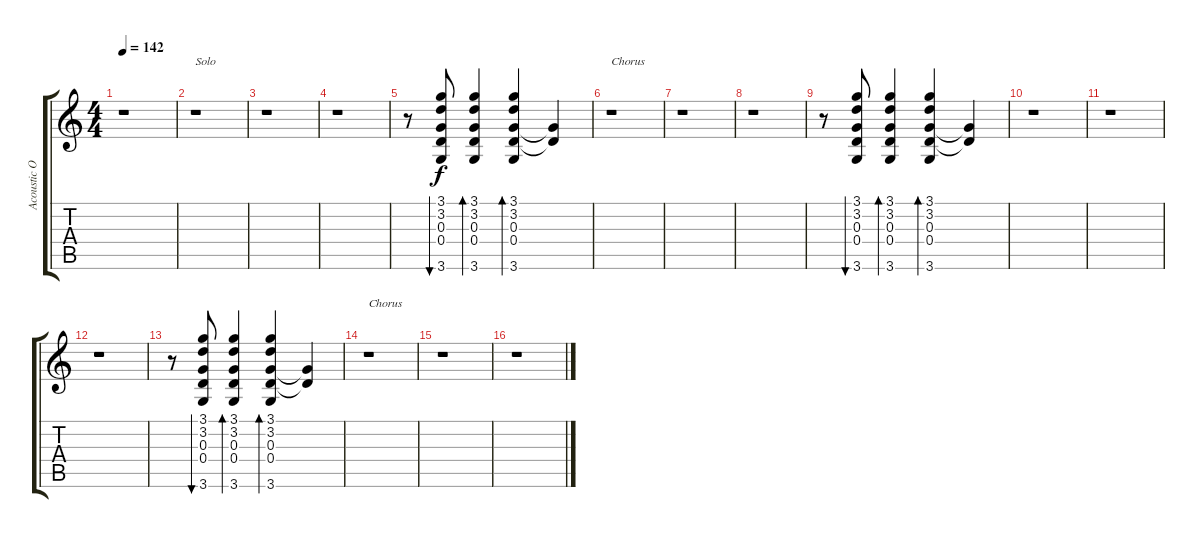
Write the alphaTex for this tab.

\track ("Acoustic Overdub" "Acoustic O") {instrument acousticguitarsteel}
\staff {score tabs}
\tuning (E4 B3 G3 D3 A2 E2) {hide}
\ts (4 4)
\tempo 142
\clef g2
\ks c
r.1{dy f} |
r.1{txt "Solo"} |
r.1 |
r.1 |
r.8 (3.1 3.2 0.3 0.4 3.6).8{bu 60} (3.1 3.2 0.3 0.4 3.6).4{bd 60} (3.1 3.2 0.3 0.4 3.6).4{bd 60} (0.3{t} 0.4{t}).4 |
r.1{txt "Chorus"} |
r.1 |
r.1 |
r.8 (3.1 3.2 0.3 0.4 3.6).8{bu 60} (3.1 3.2 0.3 0.4 3.6).4{bd 60} (3.1 3.2 0.3 0.4 3.6).4{bd 60} (0.3{t} 0.4{t}).4 |
r.1 |
r.1 |
r.1 |
r.8 (3.1 3.2 0.3 0.4 3.6).8{bu 60} (3.1 3.2 0.3 0.4 3.6).4{bd 60} (3.1 3.2 0.3 0.4 3.6).4{bd 60} (0.3{t} 0.4{t}).4 |
r.1{txt "Chorus"} |
r.1 |
r.1
